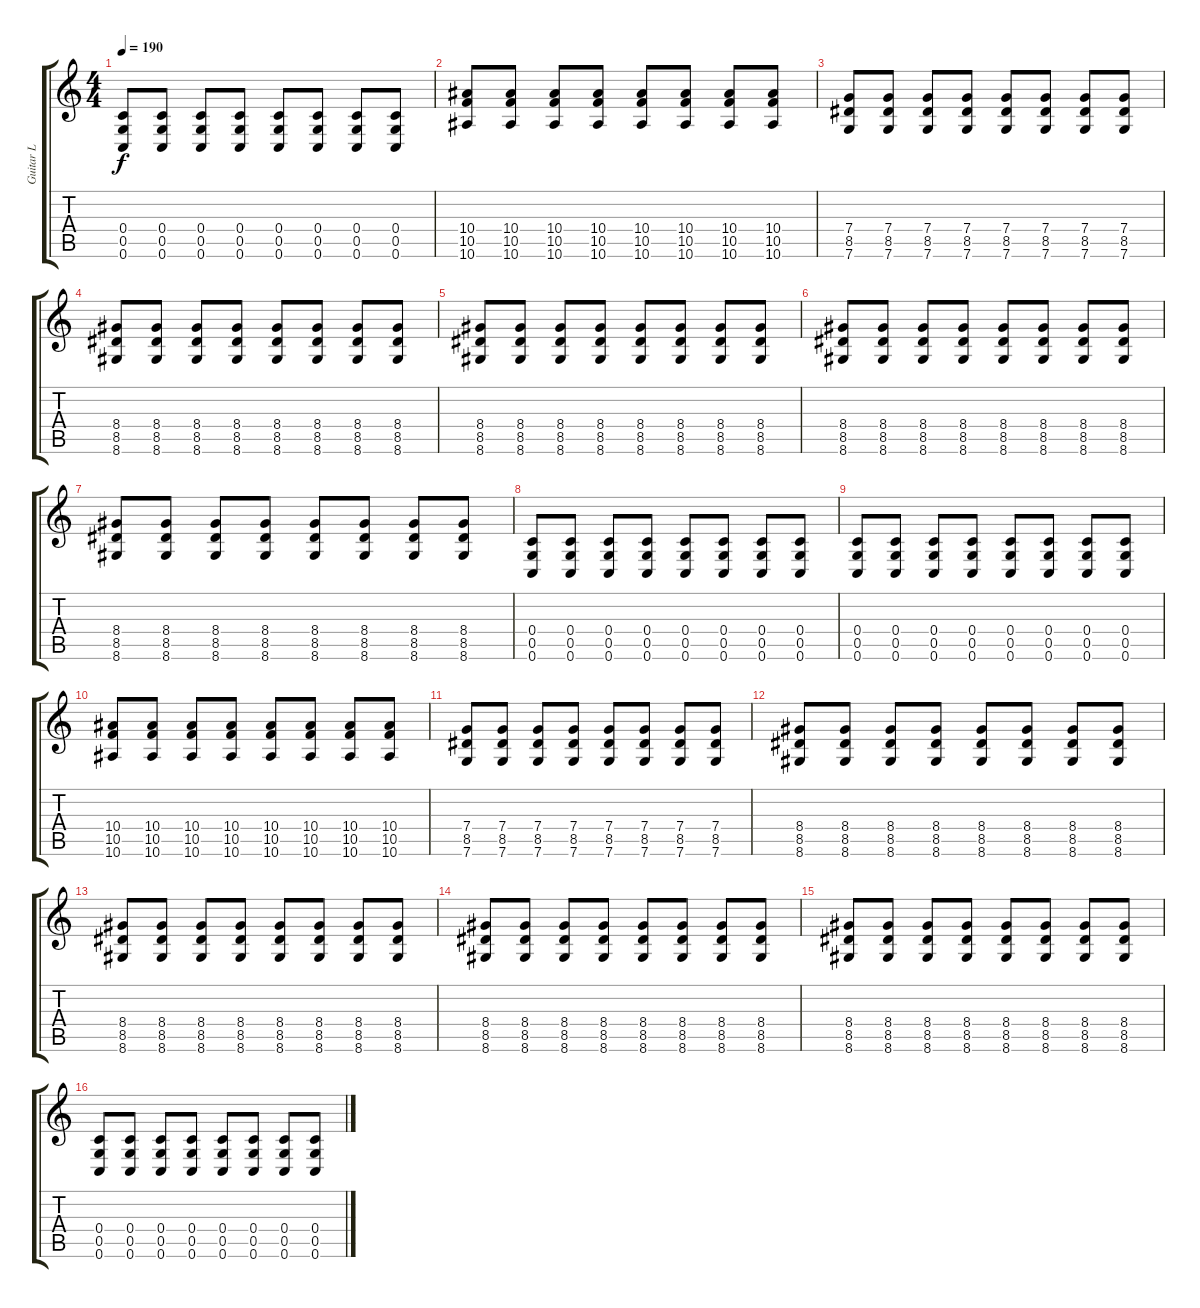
\track ("Guitar L" "Guitar L") {instrument distortionguitar}
\staff {score tabs}
\tuning (D4 A3 F3 C3 G2 C2) {hide}
\ts (4 4)
\tempo 190
\clef g2
\ks c
(0.4 0.5 0.6).8{dy f} (0.4 0.5 0.6).8 (0.4 0.5 0.6).8 (0.4 0.5 0.6).8 (0.4 0.5 0.6).8 (0.4 0.5 0.6).8 (0.4 0.5 0.6).8 (0.4 0.5 0.6).8 |
(10.4 10.5 10.6).8 (10.4 10.5 10.6).8 (10.4 10.5 10.6).8 (10.4 10.5 10.6).8 (10.4 10.5 10.6).8 (10.4 10.5 10.6).8 (10.4 10.5 10.6).8 (10.4 10.5 10.6).8 |
(7.4 8.5 7.6).8 (7.4 8.5 7.6).8 (7.4 8.5 7.6).8 (7.4 8.5 7.6).8 (7.4 8.5 7.6).8 (7.4 8.5 7.6).8 (7.4 8.5 7.6).8 (7.4 8.5 7.6).8 |
(8.4 8.5 8.6).8 (8.4 8.5 8.6).8 (8.4 8.5 8.6).8 (8.4 8.5 8.6).8 (8.4 8.5 8.6).8 (8.4 8.5 8.6).8 (8.4 8.5 8.6).8 (8.4 8.5 8.6).8 |
(8.4 8.5 8.6).8 (8.4 8.5 8.6).8 (8.4 8.5 8.6).8 (8.4 8.5 8.6).8 (8.4 8.5 8.6).8 (8.4 8.5 8.6).8 (8.4 8.5 8.6).8 (8.4 8.5 8.6).8 |
(8.4 8.5 8.6).8 (8.4 8.5 8.6).8 (8.4 8.5 8.6).8 (8.4 8.5 8.6).8 (8.4 8.5 8.6).8 (8.4 8.5 8.6).8 (8.4 8.5 8.6).8 (8.4 8.5 8.6).8 |
(8.4 8.5 8.6).8 (8.4 8.5 8.6).8 (8.4 8.5 8.6).8 (8.4 8.5 8.6).8 (8.4 8.5 8.6).8 (8.4 8.5 8.6).8 (8.4 8.5 8.6).8 (8.4 8.5 8.6).8 |
(0.4 0.5 0.6).8 (0.4 0.5 0.6).8 (0.4 0.5 0.6).8 (0.4 0.5 0.6).8 (0.4 0.5 0.6).8 (0.4 0.5 0.6).8 (0.4 0.5 0.6).8 (0.4 0.5 0.6).8 |
(0.4 0.5 0.6).8 (0.4 0.5 0.6).8 (0.4 0.5 0.6).8 (0.4 0.5 0.6).8 (0.4 0.5 0.6).8 (0.4 0.5 0.6).8 (0.4 0.5 0.6).8 (0.4 0.5 0.6).8 |
(10.4 10.5 10.6).8 (10.4 10.5 10.6).8 (10.4 10.5 10.6).8 (10.4 10.5 10.6).8 (10.4 10.5 10.6).8 (10.4 10.5 10.6).8 (10.4 10.5 10.6).8 (10.4 10.5 10.6).8 |
(7.4 8.5 7.6).8 (7.4 8.5 7.6).8 (7.4 8.5 7.6).8 (7.4 8.5 7.6).8 (7.4 8.5 7.6).8 (7.4 8.5 7.6).8 (7.4 8.5 7.6).8 (7.4 8.5 7.6).8 |
(8.4 8.5 8.6).8 (8.4 8.5 8.6).8 (8.4 8.5 8.6).8 (8.4 8.5 8.6).8 (8.4 8.5 8.6).8 (8.4 8.5 8.6).8 (8.4 8.5 8.6).8 (8.4 8.5 8.6).8 |
(8.4 8.5 8.6).8 (8.4 8.5 8.6).8 (8.4 8.5 8.6).8 (8.4 8.5 8.6).8 (8.4 8.5 8.6).8 (8.4 8.5 8.6).8 (8.4 8.5 8.6).8 (8.4 8.5 8.6).8 |
(8.4 8.5 8.6).8 (8.4 8.5 8.6).8 (8.4 8.5 8.6).8 (8.4 8.5 8.6).8 (8.4 8.5 8.6).8 (8.4 8.5 8.6).8 (8.4 8.5 8.6).8 (8.4 8.5 8.6).8 |
(8.4 8.5 8.6).8 (8.4 8.5 8.6).8 (8.4 8.5 8.6).8 (8.4 8.5 8.6).8 (8.4 8.5 8.6).8 (8.4 8.5 8.6).8 (8.4 8.5 8.6).8 (8.4 8.5 8.6).8 |
(0.4 0.5 0.6).8 (0.4 0.5 0.6).8 (0.4 0.5 0.6).8 (0.4 0.5 0.6).8 (0.4 0.5 0.6).8 (0.4 0.5 0.6).8 (0.4 0.5 0.6).8 (0.4 0.5 0.6).8
